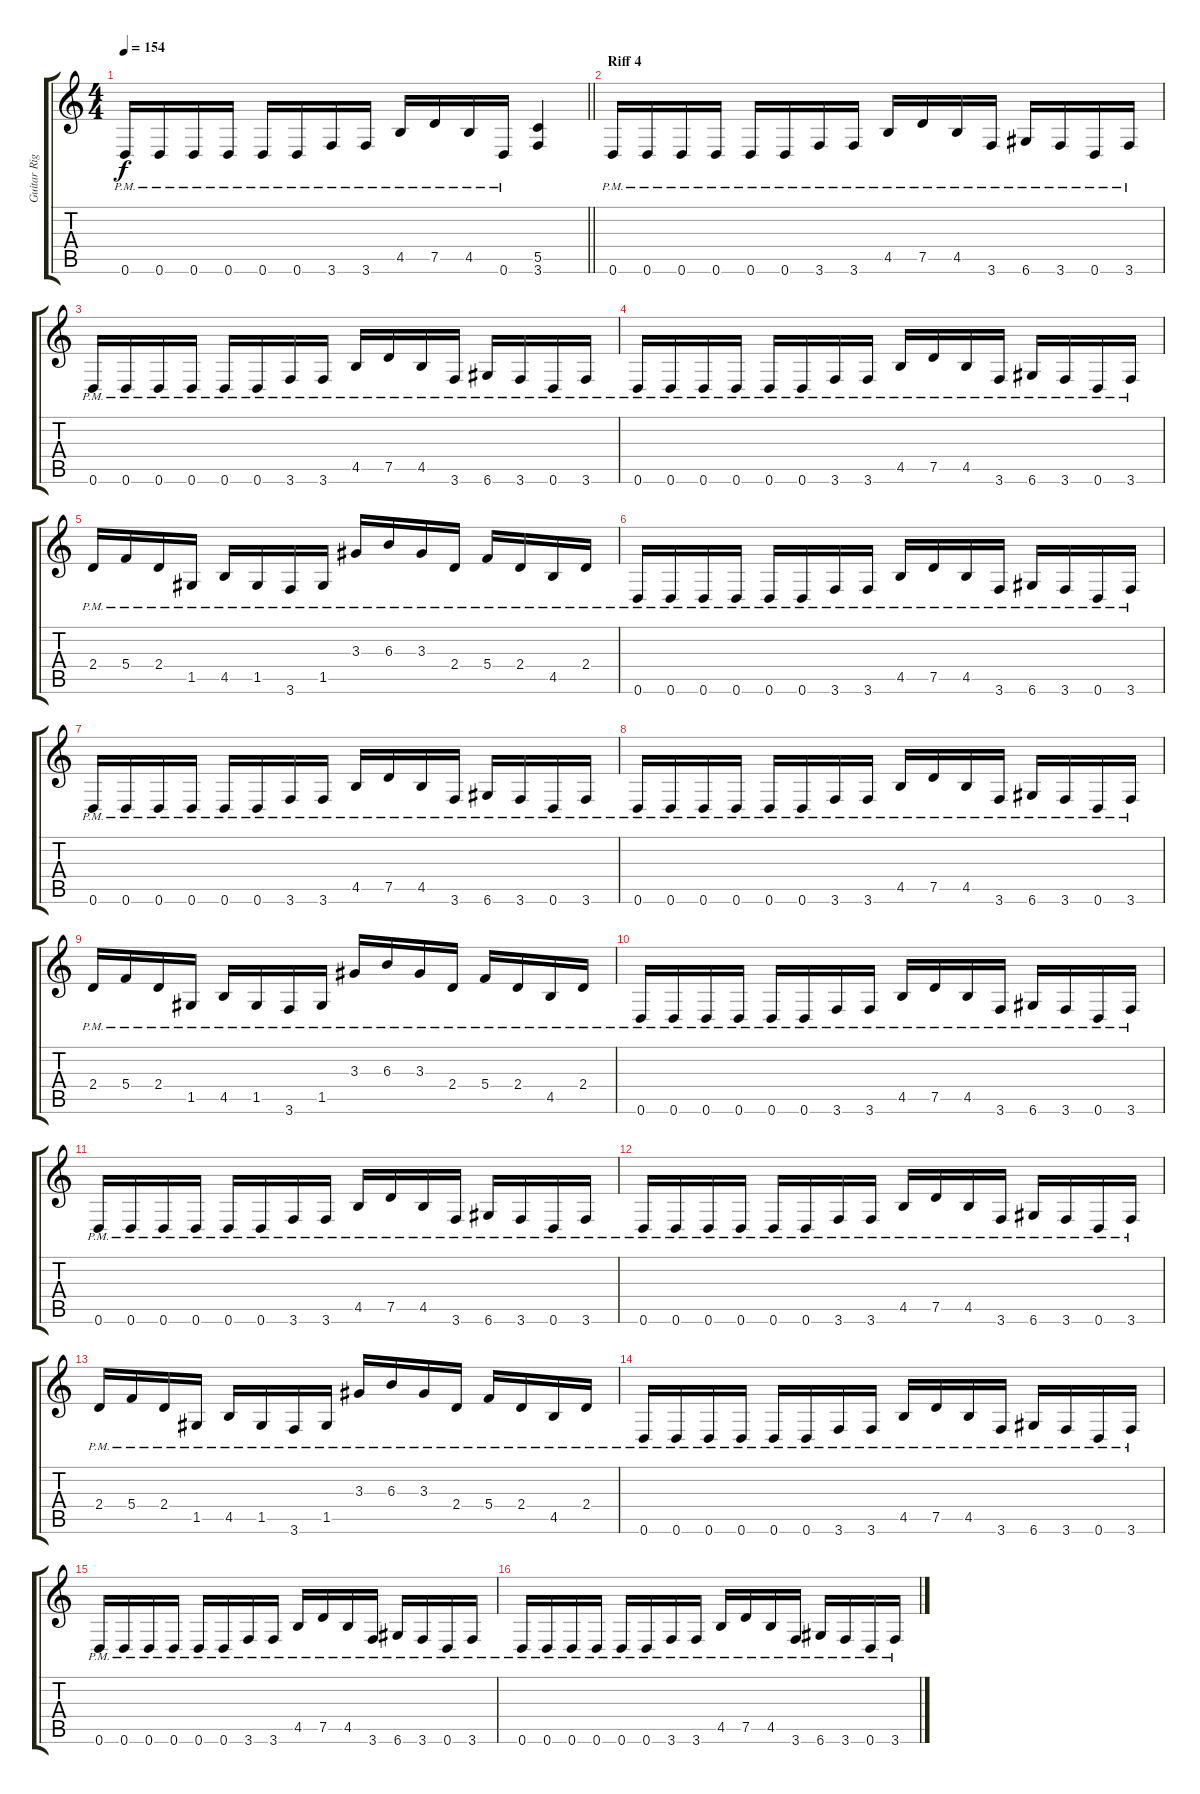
\track ("Guitar Right" "Guitar Rig") {instrument distortionguitar}
\staff {score tabs}
\tuning (D4 A3 F3 C3 G2 D2) {hide}
\ts (4 4)
\tempo 154
\clef g2
\barLineRight lightlight
\ks c
0.6{pm}.16{dy f} 0.6{pm}.16 0.6{pm}.16 0.6{pm}.16 0.6{pm}.16 0.6{pm}.16 3.6{pm}.16 3.6{pm}.16 4.5{pm}.16 7.5{pm}.16 4.5{pm}.16 0.6{pm}.16 (5.5 3.6).4 |
\section ("" "Riff 4")
0.6{pm}.16 0.6{pm}.16 0.6{pm}.16 0.6{pm}.16 0.6{pm}.16 0.6{pm}.16 3.6{pm}.16 3.6{pm}.16 4.5{pm}.16 7.5{pm}.16 4.5{pm}.16 3.6{pm}.16 6.6{pm}.16 3.6{pm}.16 0.6{pm}.16 3.6{pm}.16 |
0.6{pm}.16 0.6{pm}.16 0.6{pm}.16 0.6{pm}.16 0.6{pm}.16 0.6{pm}.16 3.6{pm}.16 3.6{pm}.16 4.5{pm}.16 7.5{pm}.16 4.5{pm}.16 3.6{pm}.16 6.6{pm}.16 3.6{pm}.16 0.6{pm}.16 3.6{pm}.16 |
0.6{pm}.16 0.6{pm}.16 0.6{pm}.16 0.6{pm}.16 0.6{pm}.16 0.6{pm}.16 3.6{pm}.16 3.6{pm}.16 4.5{pm}.16 7.5{pm}.16 4.5{pm}.16 3.6{pm}.16 6.6{pm}.16 3.6{pm}.16 0.6{pm}.16 3.6{pm}.16 |
2.4{pm}.16 5.4{pm}.16 2.4{pm}.16 1.5{pm}.16 4.5{pm}.16 1.5{pm}.16 3.6{pm}.16 1.5{pm}.16 3.3{pm}.16 6.3{pm}.16 3.3{pm}.16 2.4{pm}.16 5.4{pm}.16 2.4{pm}.16 4.5{pm}.16 2.4{pm}.16 |
0.6{pm}.16 0.6{pm}.16 0.6{pm}.16 0.6{pm}.16 0.6{pm}.16 0.6{pm}.16 3.6{pm}.16 3.6{pm}.16 4.5{pm}.16 7.5{pm}.16 4.5{pm}.16 3.6{pm}.16 6.6{pm}.16 3.6{pm}.16 0.6{pm}.16 3.6{pm}.16 |
0.6{pm}.16 0.6{pm}.16 0.6{pm}.16 0.6{pm}.16 0.6{pm}.16 0.6{pm}.16 3.6{pm}.16 3.6{pm}.16 4.5{pm}.16 7.5{pm}.16 4.5{pm}.16 3.6{pm}.16 6.6{pm}.16 3.6{pm}.16 0.6{pm}.16 3.6{pm}.16 |
0.6{pm}.16 0.6{pm}.16 0.6{pm}.16 0.6{pm}.16 0.6{pm}.16 0.6{pm}.16 3.6{pm}.16 3.6{pm}.16 4.5{pm}.16 7.5{pm}.16 4.5{pm}.16 3.6{pm}.16 6.6{pm}.16 3.6{pm}.16 0.6{pm}.16 3.6{pm}.16 |
2.4{pm}.16 5.4{pm}.16 2.4{pm}.16 1.5{pm}.16 4.5{pm}.16 1.5{pm}.16 3.6{pm}.16 1.5{pm}.16 3.3{pm}.16 6.3{pm}.16 3.3{pm}.16 2.4{pm}.16 5.4{pm}.16 2.4{pm}.16 4.5{pm}.16 2.4{pm}.16 |
0.6{pm}.16 0.6{pm}.16 0.6{pm}.16 0.6{pm}.16 0.6{pm}.16 0.6{pm}.16 3.6{pm}.16 3.6{pm}.16 4.5{pm}.16 7.5{pm}.16 4.5{pm}.16 3.6{pm}.16 6.6{pm}.16 3.6{pm}.16 0.6{pm}.16 3.6{pm}.16 |
0.6{pm}.16 0.6{pm}.16 0.6{pm}.16 0.6{pm}.16 0.6{pm}.16 0.6{pm}.16 3.6{pm}.16 3.6{pm}.16 4.5{pm}.16 7.5{pm}.16 4.5{pm}.16 3.6{pm}.16 6.6{pm}.16 3.6{pm}.16 0.6{pm}.16 3.6{pm}.16 |
0.6{pm}.16 0.6{pm}.16 0.6{pm}.16 0.6{pm}.16 0.6{pm}.16 0.6{pm}.16 3.6{pm}.16 3.6{pm}.16 4.5{pm}.16 7.5{pm}.16 4.5{pm}.16 3.6{pm}.16 6.6{pm}.16 3.6{pm}.16 0.6{pm}.16 3.6{pm}.16 |
2.4{pm}.16 5.4{pm}.16 2.4{pm}.16 1.5{pm}.16 4.5{pm}.16 1.5{pm}.16 3.6{pm}.16 1.5{pm}.16 3.3{pm}.16 6.3{pm}.16 3.3{pm}.16 2.4{pm}.16 5.4{pm}.16 2.4{pm}.16 4.5{pm}.16 2.4{pm}.16 |
0.6{pm}.16 0.6{pm}.16 0.6{pm}.16 0.6{pm}.16 0.6{pm}.16 0.6{pm}.16 3.6{pm}.16 3.6{pm}.16 4.5{pm}.16 7.5{pm}.16 4.5{pm}.16 3.6{pm}.16 6.6{pm}.16 3.6{pm}.16 0.6{pm}.16 3.6{pm}.16 |
0.6{pm}.16 0.6{pm}.16 0.6{pm}.16 0.6{pm}.16 0.6{pm}.16 0.6{pm}.16 3.6{pm}.16 3.6{pm}.16 4.5{pm}.16 7.5{pm}.16 4.5{pm}.16 3.6{pm}.16 6.6{pm}.16 3.6{pm}.16 0.6{pm}.16 3.6{pm}.16 |
0.6{pm}.16 0.6{pm}.16 0.6{pm}.16 0.6{pm}.16 0.6{pm}.16 0.6{pm}.16 3.6{pm}.16 3.6{pm}.16 4.5{pm}.16 7.5{pm}.16 4.5{pm}.16 3.6{pm}.16 6.6{pm}.16 3.6{pm}.16 0.6{pm}.16 3.6{pm}.16
